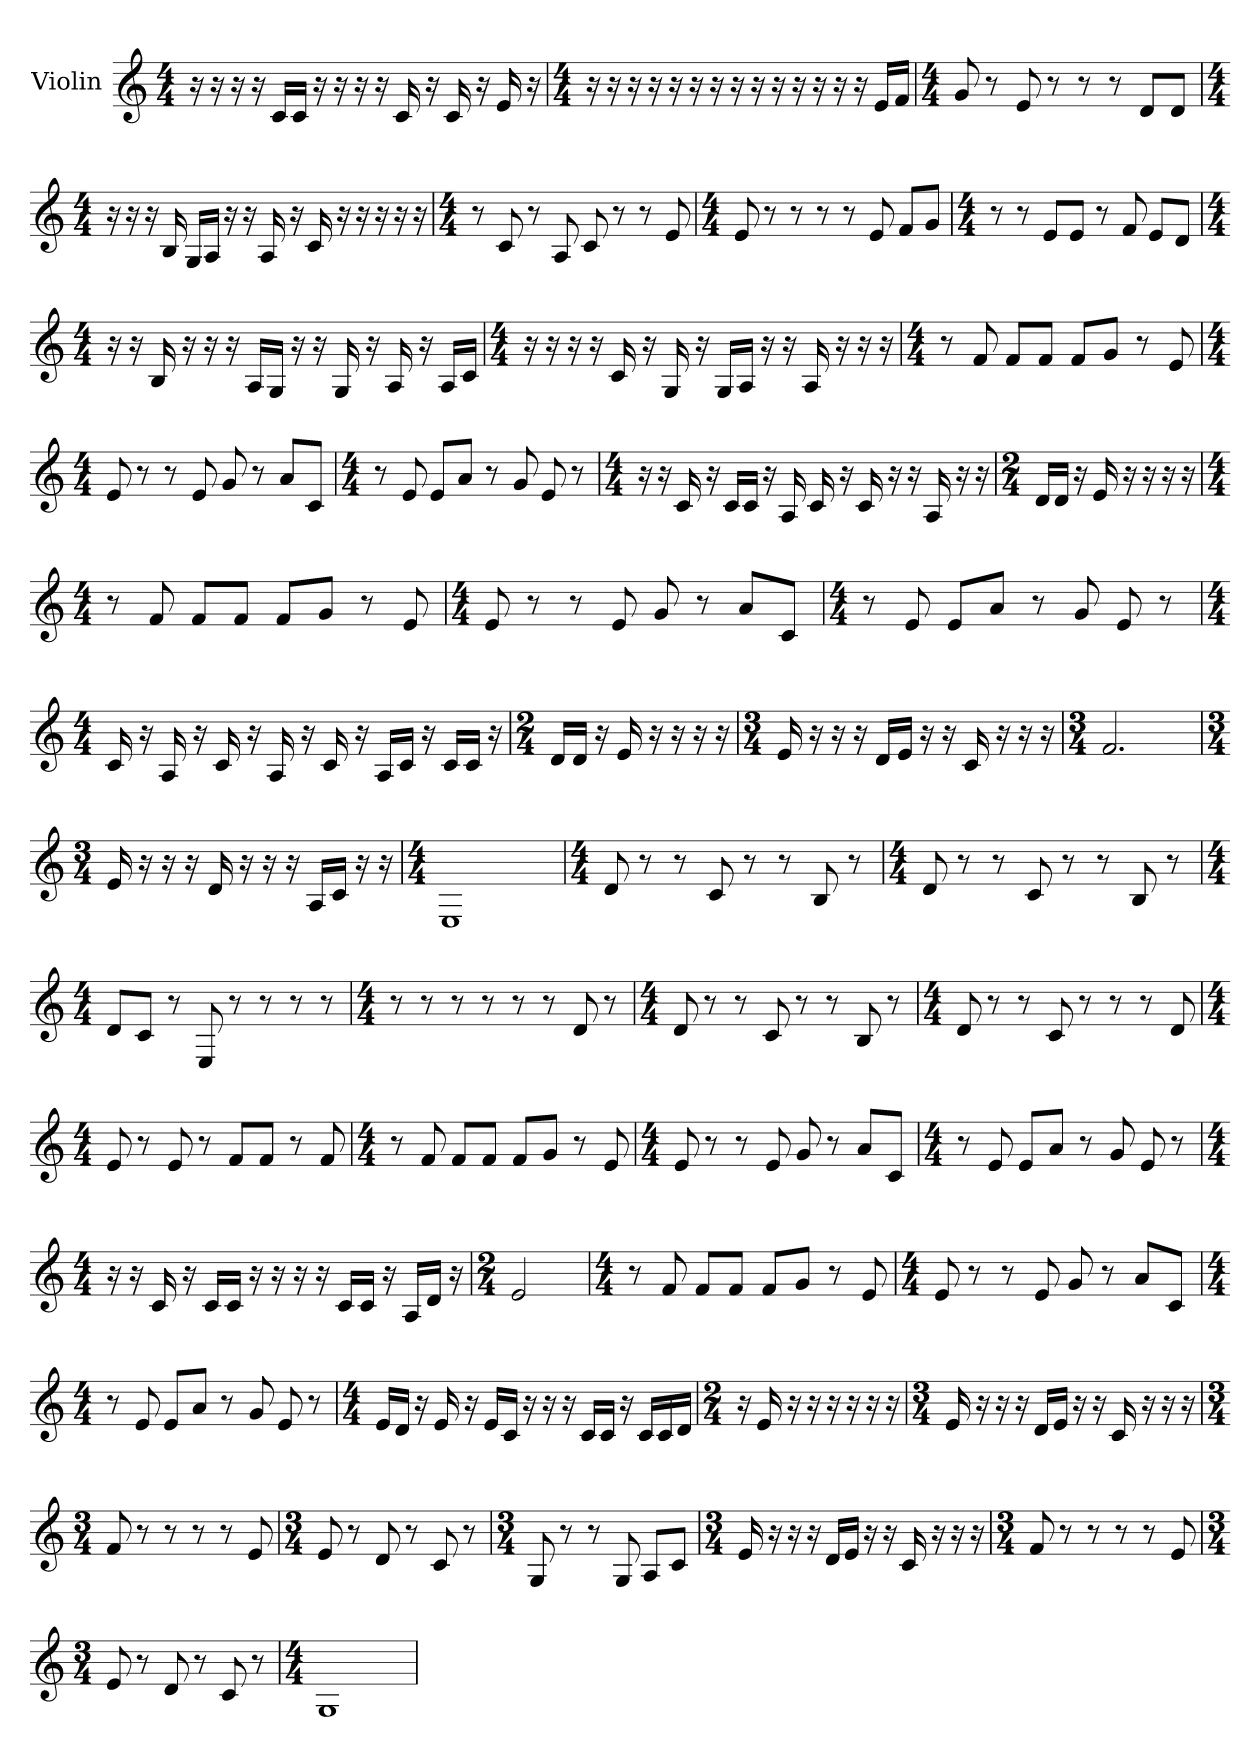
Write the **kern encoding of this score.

**kern
*part1
*staff1
*I"Violin
*I'Vln
*M4/4
=
16r
16r
16r
16r
16cLL
16cJJ
16r
16r
16r
16r
16c
16r
16c
16r
16e
16r
=
*M4/4
16r
16r
16r
16r
16r
16r
16r
16r
16r
16r
16r
16r
16r
16r
16eLL
16fJJ
=
*M4/4
8g
8r
8e
8r
8r
8r
8dL
8dJ
=
*M4/4
16r
16r
16r
16B
16GLL
16AJJ
16r
16r
16A
16r
16c
16r
16r
16r
16r
16r
=
*M4/4
8r
8c
8r
8A
8c
8r
8r
8e
=
*M4/4
8e
8r
8r
8r
8r
8e
8fL
8gJ
=
*M4/4
8r
8r
8eL
8eJ
8r
8f
8eL
8dJ
=
*M4/4
16r
16r
16B
16r
16r
16r
16ALL
16GJJ
16r
16r
16G
16r
16A
16r
16ALL
16cJJ
=
*M4/4
16r
16r
16r
16r
16c
16r
16G
16r
16GLL
16AJJ
16r
16r
16A
16r
16r
16r
=
*M4/4
8r
8f
8fL
8fJ
8fL
8gJ
8r
8e
=
*M4/4
8e
8r
8r
8e
8g
8r
8aL
8cJ
=
*M4/4
8r
8e
8eL
8aJ
8r
8g
8e
8r
=
*M4/4
16r
16r
16c
16r
16cLL
16cJJ
16r
16A
16c
16r
16c
16r
16r
16A
16r
16r
=
*M2/4
16dLL
16dJJ
16r
16e
16r
16r
16r
16r
=
*M4/4
8r
8f
8fL
8fJ
8fL
8gJ
8r
8e
=
*M4/4
8e
8r
8r
8e
8g
8r
8aL
8cJ
=
*M4/4
8r
8e
8eL
8aJ
8r
8g
8e
8r
=
*M4/4
16c
16r
16A
16r
16c
16r
16A
16r
16c
16r
16ALL
16cJJ
16r
16cLL
16cJJ
16r
=
*M2/4
16dLL
16dJJ
16r
16e
16r
16r
16r
16r
=
*M3/4
16e
16r
16r
16r
16dLL
16eJJ
16r
16r
16c
16r
16r
16r
=
*M3/4
2.f
=
*M3/4
16e
16r
16r
16r
16d
16r
16r
16r
16ALL
16cJJ
16r
16r
=
*M4/4
1E
=
*M4/4
8d
8r
8r
8c
8r
8r
8B
8r
=
*M4/4
8d
8r
8r
8c
8r
8r
8B
8r
=
*M4/4
8dL
8cJ
8r
8E
8r
8r
8r
8r
=
*M4/4
8r
8r
8r
8r
8r
8r
8d
8r
=
*M4/4
8d
8r
8r
8c
8r
8r
8B
8r
=
*M4/4
8d
8r
8r
8c
8r
8r
8r
8d
=
*M4/4
8e
8r
8e
8r
8fL
8fJ
8r
8f
=
*M4/4
8r
8f
8fL
8fJ
8fL
8gJ
8r
8e
=
*M4/4
8e
8r
8r
8e
8g
8r
8aL
8cJ
=
*M4/4
8r
8e
8eL
8aJ
8r
8g
8e
8r
=
*M4/4
16r
16r
16c
16r
16cLL
16cJJ
16r
16r
16r
16r
16cLL
16cJJ
16r
16ALL
16dJJ
16r
=
*M2/4
2e
=
*M4/4
8r
8f
8fL
8fJ
8fL
8gJ
8r
8e
=
*M4/4
8e
8r
8r
8e
8g
8r
8aL
8cJ
=
*M4/4
8r
8e
8eL
8aJ
8r
8g
8e
8r
=
*M4/4
16eLL
16dJJ
16r
16e
16r
16eLL
16cJJ
16r
16r
16r
16cLL
16cJJ
16r
16cLL
16c
16dJJ
=
*M2/4
16r
16e
16r
16r
16r
16r
16r
16r
=
*M3/4
16e
16r
16r
16r
16dLL
16eJJ
16r
16r
16c
16r
16r
16r
=
*M3/4
8f
8r
8r
8r
8r
8e
=
*M3/4
8e
8r
8d
8r
8c
8r
=
*M3/4
8G
8r
8r
8G
8AL
8cJ
=
*M3/4
16e
16r
16r
16r
16dLL
16eJJ
16r
16r
16c
16r
16r
16r
=
*M3/4
8f
8r
8r
8r
8r
8e
=
*M3/4
8e
8r
8d
8r
8c
8r
=
*M4/4
1G
=
*-
